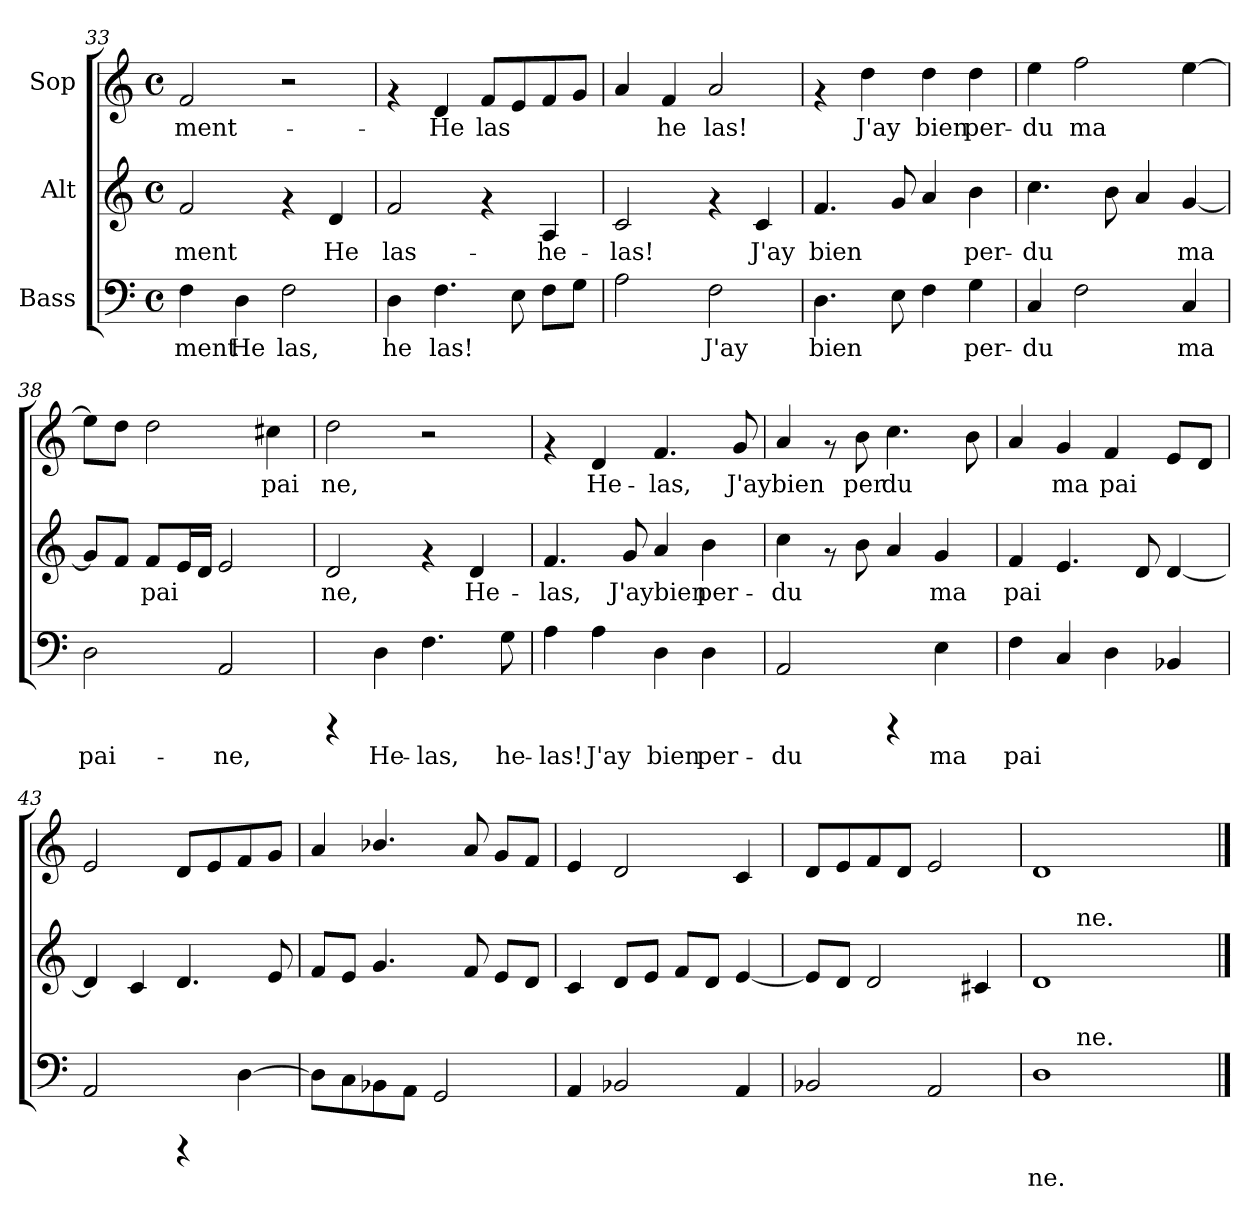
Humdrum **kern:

**kern	**text	**kern	**text	**kern	**text
*part3	*part3	*part2	*part2	*part1	*part1
*staff3	*staff3	*staff2	*staff2	*staff1	*staff1
*I"Bass	*	*I"Alt	*	*I"Sop	*
*clefF4	*	*clefG2	*	*clefG2	*
*k[]	*	*k[]	*	*k[]	*
*C:	*	*C:	*	*C:	*
*M4/4	*	*M4/4	*	*M4/4	*
*met(c)	*	*met(c)	*	*met(c)	*
=33	=33	=33	=33	=33	=33
!	!LO:LY:b:cj	!	!LO:LY:b:cj	!	!LO:LY:b:cj
4F\	-ment	2f/	-ment	2f/	-ment-
!	!LO:LY:b:cj	!	!	!	!
4D\	He	.	.	.	.
!	!LO:LY:b:cj	!	!	!	!
2F\	las,	4rf	.	2r	.
!	!	!	!LO:LY:b:cj	!	!
.	.	4d/	He	.	.
!!LO:LB:g=z
=34	=34	=34	=34	=34	=34
!	!LO:LY:b:cj	!	!LO:LY:b:cj	!	!
4D\	he	2f/	las-	4rf	.
!	!LO:LY:b:cj	!	!	!	!LO:LY:b:cj
4.F\	las!-	.	.	4d/	-He
!	!	!	!	!	!LO:LY:b:cj
.	.	4rf	.	8f/L	las-
!	!LO:LY:b:cj	!	!	!	!LO:LY:b:cj
8E\	--	.	.	8e/	--
!	!LO:LY:b:cj	!	!LO:LY:b:cj	!	!LO:LY:b:cj
8F\L	--	4A/	-he-	8f/	--
!	!LO:LY:b:cj	!	!	!	!LO:LY:b:cj
8G\J	--	.	.	8g/J	--
=35	=35	=35	=35	=35	=35
!	!LO:LY:b:cj	!	!LO:LY:b:cj	!	!LO:LY:b:cj
2A\	--	2c/	-las!	4a/	--
!	!	!	!	!	!LO:LY:b:cj
.	.	.	.	4f/	-he
!	!LO:LY:b:cj	!	!	!	!LO:LY:b:cj
2F\	-J'ay	4rf	.	2a/	las!
!	!	!	!LO:LY:b:cj	!	!
.	.	4c/	J'ay	.	.
=36	=36	=36	=36	=36	=36
!	!LO:LY:b:cj	!	!LO:LY:b:cj	!	!
4.D\	bien-	4.f/	bien-	4rf	.
!	!	!	!	!	!LO:LY:b:cj
.	.	.	.	4dd\	J'ay
!	!LO:LY:b:cj	!	!LO:LY:b:cj	!	!
8E\	--	8g/	--	.	.
!	!LO:LY:b:cj	!	!LO:LY:b:cj	!	!LO:LY:b:cj
4F\	--	4a/	--	4dd\	bien
!	!LO:LY:b:cj	!	!LO:LY:b:cj	!	!LO:LY:b:cj
4G\	-per-	4b\	-per-	4dd\	per-
=37	=37	=37	=37	=37	=37
!	!LO:LY:b:cj	!	!LO:LY:b:cj	!	!LO:LY:b:cj
4C/	-du-	4.cc\	-du-	4ee\	-du
!	!LO:LY:b:cj	!	!	!	!LO:LY:b:cj
2F\	--	.	.	2ff\	ma-
!	!	!	!LO:LY:b:cj	!	!
.	.	8b\	--	.	.
!	!	!	!LO:LY:b:cj	!	!
.	.	4a/	--	.	.
!	!LO:LY:b:cj	!	!LO:LY:b:cj	!	!LO:LY:b:cj
4C/	-ma	[<4g/	-ma	[>4ee\	--
=38	=38	=38	=38	=38	=38
!	!LO:LY:b:cj	!	!LO:LY:b:cj	!	!LO:LY:b:cj
2D\	pai-	8g/L]	.	8ee\L]	--
!	!	!	!LO:LY:b:cj	!	!LO:LY:b:cj
.	.	8f/J	.	8dd\J	--
!	!	!	!LO:LY:b:cj	!	!LO:LY:b:cj
.	.	8f/L	pai-	2dd\	--
!	!	!	!LO:LY:b:cj	!	!
.	.	16e/	--	.	.
!	!	!	!LO:LY:b:cj	!	!
.	.	16d/J	--	.	.
!	!LO:LY:b:cj	!	!LO:LY:b:cj	!	!
2AA/	-ne,	2e/	--	.	.
!	!	!	!	!	!LO:LY:b:cj
.	.	.	.	4cc#X\	-pai
!!LO:PB:g=z
=39	=39	=39	=39	=39	=39
!	!	!	!LO:LY:b:cj	!	!LO:LY:b:cj
4rCCC	.	2d/	-ne,	2dd\	ne,
!	!LO:LY:b:cj	!	!	!	!
4D\	He-	.	.	.	.
!	!LO:LY:b:cj	!	!	!	!
4.F\	-las,	4rf	.	2r	.
!	!	!	!LO:LY:b:cj	!	!
.	.	4d/	He-	.	.
!	!LO:LY:b:cj	!	!	!	!
8G\	he-	.	.	.	.
=40	=40	=40	=40	=40	=40
!	!LO:LY:b:cj	!	!LO:LY:b:cj	!	!
4A\	-las!	4.f/	-las,	4rf	.
!	!LO:LY:b:cj	!	!	!	!LO:LY:b:cj
4A\	J'ay	.	.	4d/	He-
!	!	!	!LO:LY:b:cj	!	!
.	.	8g/	J'aybien	.	.
!	!LO:LY:b:cj	!	!LO:LY:b:cj	!	!LO:LY:b:cj
4D\	bien	4a/	.	4.f/	-las,
!	!LO:LY:b:cj	!	!LO:LY:b:cj	!	!
4D\	per-	4b\	per-	.	.
!	!	!	!	!	!LO:LY:b:cj
.	.	.	.	8g/	J'ay
=41	=41	=41	=41	=41	=41
!	!LO:LY:b:cj	!	!LO:LY:b:cj	!	!LO:LY:b:cj
2AA/	-du	4cc\	-du-	4a/	bien
.	.	8rf	.	8rf	.
!	!	!	!LO:LY:b:cj	!	!LO:LY:b:cj
.	.	8b\	--	8b\	per
!	!	!	!LO:LY:b:cj	!	!LO:LY:b:cj
4rCCC	.	4a/	--	4.cc\	du-
!	!LO:LY:b:cj	!	!LO:LY:b:cj	!	!
4E\	ma	4g/	-ma	.	.
!	!	!	!	!	!LO:LY:b:cj
.	.	.	.	8b\	--
=42	=42	=42	=42	=42	=42
!	!LO:LY:b:cj	!	!LO:LY:b:cj	!	!LO:LY:b:cj
4F\	pai-	4f/	pai-	4a/	--
!	!LO:LY:b:cj	!	!LO:LY:b:cj	!	!LO:LY:b:cj
4C/	--	4.e/	--	4g/	-ma
!	!LO:LY:b:cj	!	!	!	!LO:LY:b:cj
4D\	--	.	.	4f/	pai-
!	!	!	!LO:LY:b:cj	!	!
.	.	8d/	--	.	.
!	!LO:LY:b:cj	!	!LO:LY:b:cj	!	!LO:LY:b:cj
4BB-X/	--	[<4d/	--	8e/L	--
!	!	!	!	!	!LO:LY:b:cj
.	.	.	.	8d/J	--
!!LO:LB:g=z
=43	=43	=43	=43	=43	=43
!	!LO:LY:b:cj	!	!LO:LY:b:cj	!	!LO:LY:b:cj
2AA/	--	4d/]	--	2e/	--
!	!	!	!LO:LY:b:cj	!	!
.	.	4c/	--	.	.
!	!	!	!LO:LY:b:cj	!	!LO:LY:b:cj
4rCCC	.	4.d/	--	8d/L	--
!	!	!	!	!	!LO:LY:b:cj
.	.	.	.	8e/	--
!	!LO:LY:b:cj	!	!	!	!LO:LY:b:cj
[>4D\	--	.	.	8f/	--
!	!	!	!LO:LY:b:cj	!	!LO:LY:b:cj
.	.	8e/	--	8g/J	--
=44	=44	=44	=44	=44	=44
!	!LO:LY:b:cj	!	!LO:LY:b:cj	!	!LO:LY:b:cj
8D\L]	--	8f/L	--	4a/	--
!	!LO:LY:b:cj	!	!LO:LY:b:cj	!	!
8C\	--	8e/J	--	.	.
!	!LO:LY:b:cj	!	!LO:LY:b:cj	!	!LO:LY:b:cj
8BB-X\	--	4.g/	--	4.b-X/	--
!	!LO:LY:b:cj	!	!	!	!
8AA\J	--	.	.	.	.
!	!LO:LY:b:cj	!	!	!	!
2GG/	--	.	.	.	.
!	!	!	!LO:LY:b:cj	!	!LO:LY:b:cj
.	.	8f/	--	8a/	--
!	!	!	!LO:LY:b:cj	!	!LO:LY:b:cj
.	.	8e/L	--	8g/L	--
!	!	!	!LO:LY:b:cj	!	!LO:LY:b:cj
.	.	8d/J	--	8f/J	--
=45	=45	=45	=45	=45	=45
!	!LO:LY:b:cj	!	!LO:LY:b:cj	!	!LO:LY:b:cj
4AA/	--	4c/	--	4e/	--
!	!LO:LY:b:cj	!	!LO:LY:b:cj	!	!LO:LY:b:cj
2BB-X/	--	8d/L	--	2d/	--
!	!	!	!LO:LY:b:cj	!	!
.	.	8e/J	--	.	.
!	!	!	!LO:LY:b:cj	!	!
.	.	8f/L	--	.	.
!	!	!	!LO:LY:b:cj	!	!
.	.	8d/J	--	.	.
!	!LO:LY:b:cj	!	!LO:LY:b:cj	!	!LO:LY:b:cj
4AA/	--	[<4e/	--	4c/	--
=46	=46	=46	=46	=46	=46
!	!LO:LY:b:cj	!	!LO:LY:b:cj	!	!LO:LY:b:cj
2BB-X/	--	8e/L]	--	8d/L	--
!	!	!	!LO:LY:b:cj	!	!LO:LY:b:cj
.	.	8d/J	--	8e/	--
!	!	!	!LO:LY:b:cj	!	!LO:LY:b:cj
.	.	2d/	--	8f/	--
!	!	!	!	!	!LO:LY:b:cj
.	.	.	.	8d/J	--
!	!LO:LY:b:cj	!	!	!	!LO:LY:b:cj
2AA/	--	.	.	2e/	--
!	!	!	!LO:LY:b:cj	!	!
.	.	4c#X/	--	.	.
=47	=47	=47	=47	=47	=47
!	!LO:LY:b:cj	!	!LO:LY:b:cj	!	!LO:LY:b:cj
*^	*	*^	*	*	*
1D	8ryy	-ne.	1d	8ryy	--	1d	--
.	32ryy	.	.	32ryy	.	.	.
!	!	!	!	!LO:TX:a:t=ne.	!	!	!
!	!LO:TX:a:t=ne.	!	!	!	!	!	!
.	2ryy	.	.	2ryy	.	.	.
.	4ryy	.	.	4ryy	.	.	.
.	16.ryy	.	.	16.ryy	.	.	.
*v	*v	*	*	*	*	*	*
*	*	*v	*v	*	*	*
==	==	==	==	==	==
*-	*-	*-	*-	*-	*-
